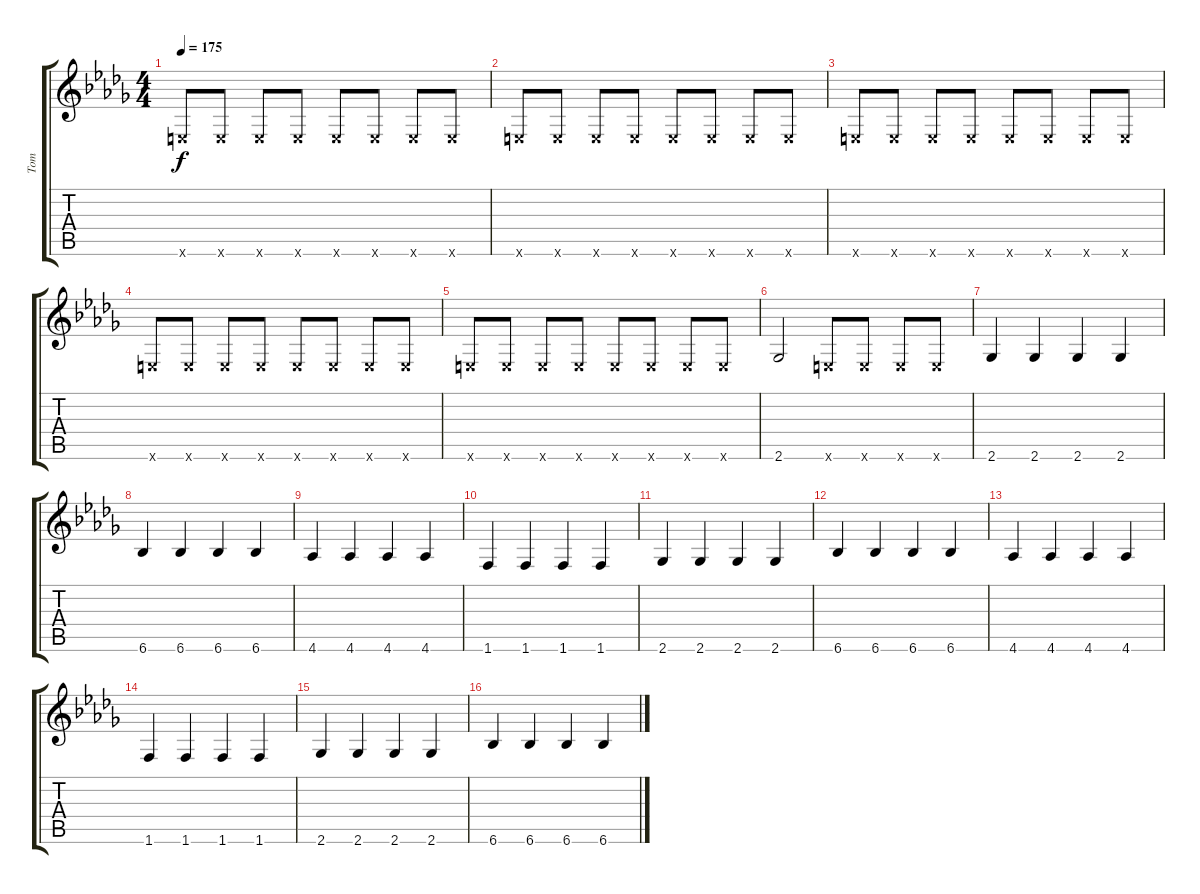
\track ("Tom" "Tom") {instrument electricbassfinger}
\staff {score tabs}
\tuning (E4 B3 G3 D3 A2 E2) {hide}
\ts (4 4)
\tempo 175
\clef g2
\ks db
0.6{x}.8{dy f} 0.6{x}.8 0.6{x}.8 0.6{x}.8 0.6{x}.8 0.6{x}.8 0.6{x}.8 0.6{x}.8 |
0.6{x}.8 0.6{x}.8 0.6{x}.8 0.6{x}.8 0.6{x}.8 0.6{x}.8 0.6{x}.8 0.6{x}.8 |
0.6{x}.8 0.6{x}.8 0.6{x}.8 0.6{x}.8 0.6{x}.8 0.6{x}.8 0.6{x}.8 0.6{x}.8 |
0.6{x}.8 0.6{x}.8 0.6{x}.8 0.6{x}.8 0.6{x}.8 0.6{x}.8 0.6{x}.8 0.6{x}.8 |
0.6{x}.8 0.6{x}.8 0.6{x}.8 0.6{x}.8 0.6{x}.8 0.6{x}.8 0.6{x}.8 0.6{x}.8 |
2.6.2 0.6{x}.8 0.6{x}.8 0.6{x}.8 0.6{x}.8 |
2.6.4 2.6.4 2.6.4 2.6.4 |
6.6.4 6.6.4 6.6.4 6.6.4 |
4.6.4 4.6.4 4.6.4 4.6.4 |
1.6.4 1.6.4 1.6.4 1.6.4 |
2.6.4 2.6.4 2.6.4 2.6.4 |
6.6.4 6.6.4 6.6.4 6.6.4 |
4.6.4 4.6.4 4.6.4 4.6.4 |
1.6.4 1.6.4 1.6.4 1.6.4 |
2.6.4 2.6.4 2.6.4 2.6.4 |
6.6.4 6.6.4 6.6.4 6.6.4
